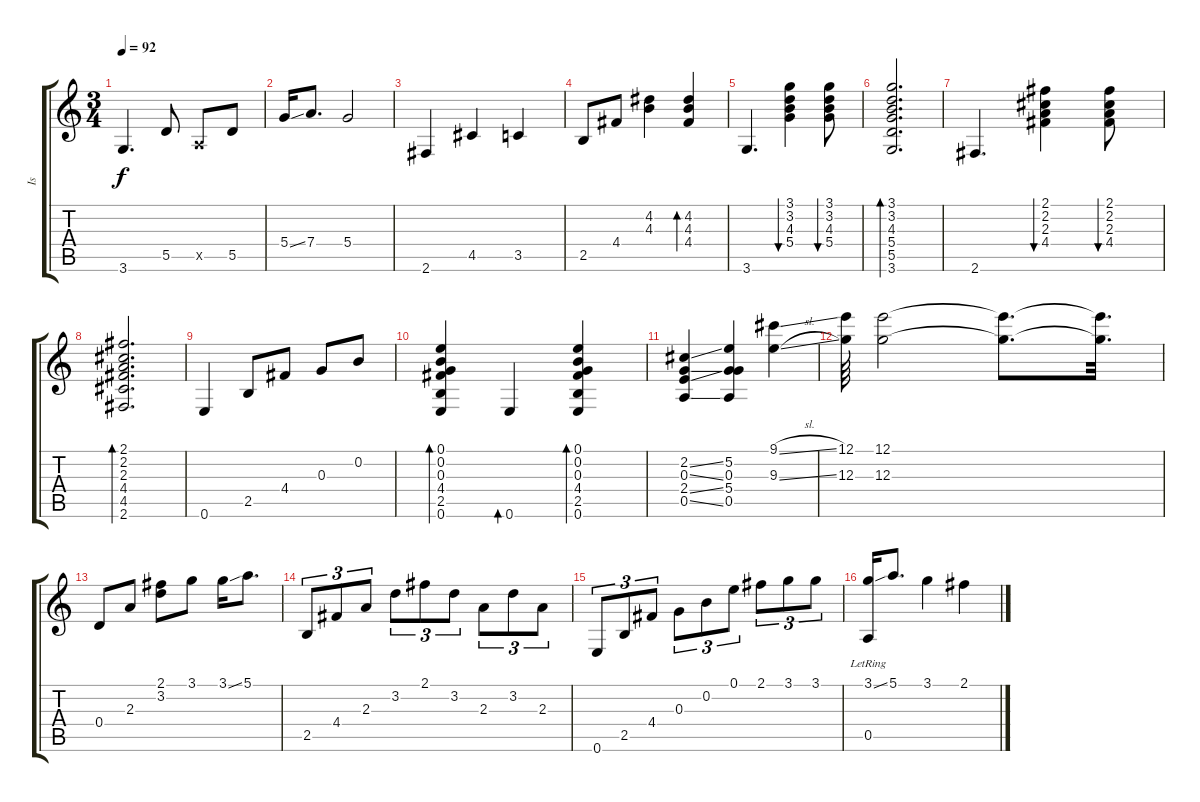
\track ("Is" "Is") {instrument acousticguitarnylon}
\staff {score tabs}
\tuning (E4 B3 G3 D3 A2 E2) {hide}
\ts (3 4)
\tempo 92
\clef g2
\ks c
3.6.4{d dy f} 5.5.8 0.5{x}.8 5.5.8 |
5.4{ss}.16 7.4.8{d} 5.4.2 |
2.6.4 4.5.4 3.5.4 |
2.5.8 4.4.8 (4.2 4.3).4 (4.2 4.3 4.4).4{bd 240} |
3.6.4{d} (3.1 3.2 4.3 5.4).4{bu 60} (3.1 3.2 4.3 5.4).8{bu 60} |
(3.1 3.2 4.3 5.4 5.5 3.6).2{d bd 60} |
2.6.4{d} (2.1 2.2 2.3 4.4).4{bu 60} (2.1 2.2 2.3 4.4).8{bu 60} |
(2.1 2.2 2.3 4.4 4.5 2.6).2{d bd 60} |
0.6.4 2.5.8 4.4.8 0.3.8 0.2.8 |
(0.1 0.2 0.3 4.4 2.5 0.6).4{bd 60} 0.6.4{bd 60} (0.1 0.2 0.3 4.4 2.5 0.6).4{bd 60} |
(2.2{ss} 0.3{ss} 2.4{ss} 0.5{ss}).4 (5.2 0.3 5.4 0.5).4 (9.1{sl} 9.3{sl}).4 |
(12.1 12.3).64 (12.1 12.3).2 (12.1{t} 12.3{t}).8{d} (12.1{t} 12.3{t}).32{d} |
0.4.8 2.3.8 (2.1 3.2).8 3.1.8 3.1{ss}.16 5.1.8{d} |
2.5.8{tu (3 2)} 4.4.8{tu (3 2)} 2.3.8{tu (3 2)} 3.2.8{tu (3 2)} 2.1.8{tu (3 2)} 3.2.8{tu (3 2)} 2.3.8{tu (3 2)} 3.2.8{tu (3 2)} 2.3.8{tu (3 2)} |
0.6.8{tu (3 2)} 2.5.8{tu (3 2)} 4.4.8{tu (3 2)} 0.3.8{tu (3 2)} 0.2.8{tu (3 2)} 0.1.8{tu (3 2)} 2.1.8{tu (3 2)} 3.1.8{tu (3 2)} 3.1.8{tu (3 2)} |
(3.1{ss} 0.5{lr}).16 5.1.8{d} 3.1.4 2.1.4
